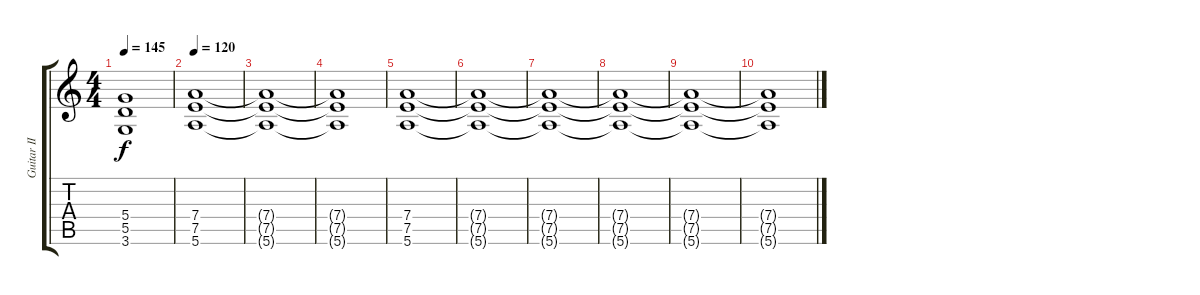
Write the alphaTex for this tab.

\track ("Guitar II" "Guitar II") {instrument distortionguitar}
\staff {score tabs}
\tuning (E4 B3 G3 D3 A2 E2) {hide}
\ts (4 4)
\tempo 145
\clef g2
\ks c
(5.4{t} 5.5{t} 3.6{t}).1{dy f} |
\tempo 120
(7.4 7.5 5.6).1 |
(7.4{t} 7.5{t} 5.6{t}).1 |
(7.4{t} 7.5{t} 5.6{t}).1 |
(7.4 7.5 5.6).1 |
(7.4{t} 7.5{t} 5.6{t}).1 |
(7.4{t} 7.5{t} 5.6{t}).1 |
(7.4{t} 7.5{t} 5.6{t}).1 |
(7.4{t} 7.5{t} 5.6{t}).1 |
(7.4{t} 7.5{t} 5.6{t}).1
